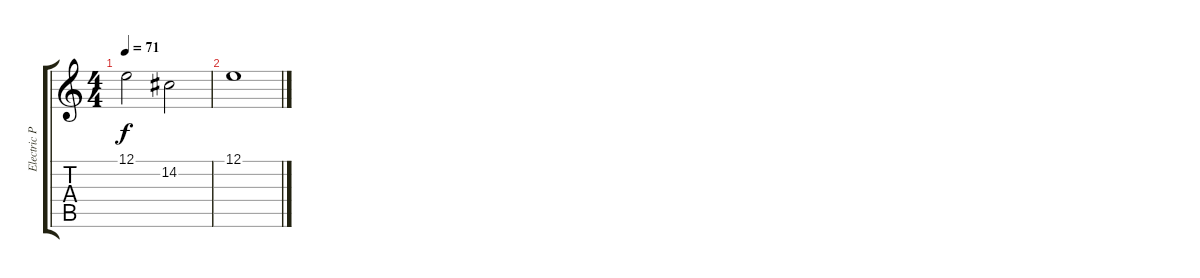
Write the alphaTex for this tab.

\track ("Electric Piano I (with slight distortion" "Electric P") {instrument electricpiano1}
\staff {score tabs}
\tuning (E4 B3 G3 D3 A2 E2) {hide}
\ts (4 4)
\tempo 71
\clef g2
\ks c
12.1.2{dy f} 14.2.2 |
12.1.1
